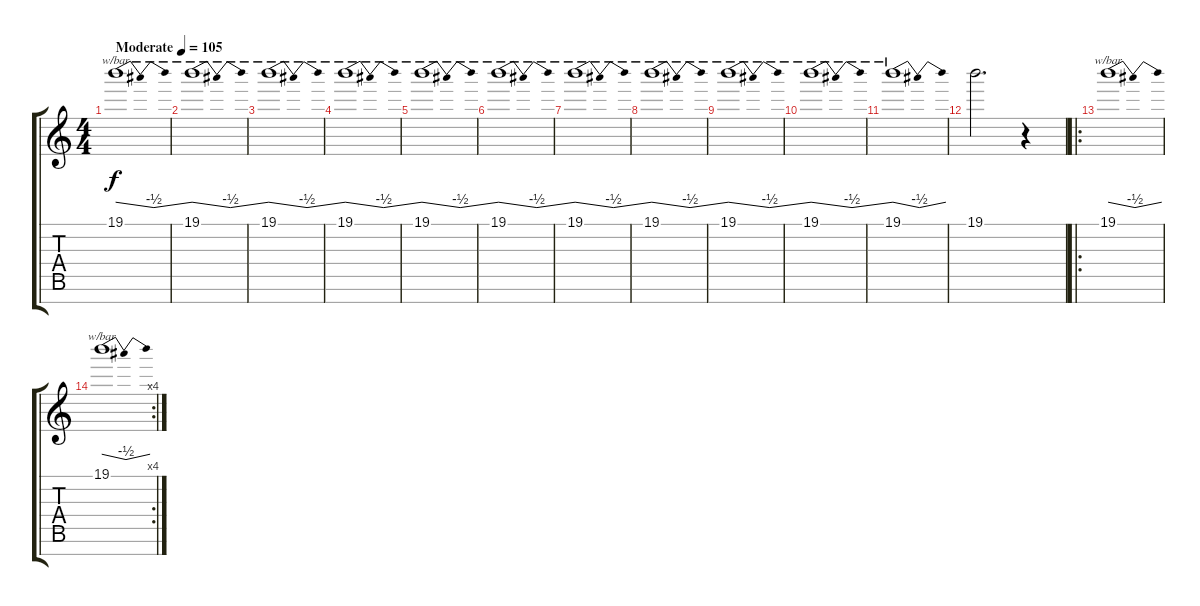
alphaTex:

\track "" {instrument stringensemble1}
\staff {score tabs}
\tuning (E5 B3 G3 D3 A2 E2 B1) {hide}
\ts (4 4)
\tempo (105 "Moderate")
\clef g2
\ks c
19.1.1{tbe (dip default 0 0 30 -2 60 0) dy f instrument stringensemble1} |
19.1.1{tbe (dip default 0 0 30 -2 60 0)} |
19.1.1{tbe (dip default 0 0 30 -2 60 0)} |
19.1.1{tbe (dip default 0 0 30 -2 60 0)} |
19.1.1{tbe (dip default 0 0 30 -2 60 0)} |
19.1.1{tbe (dip default 0 0 30 -2 60 0)} |
19.1.1{tbe (dip default 0 0 30 -2 60 0)} |
19.1.1{tbe (dip default 0 0 30 -2 60 0)} |
19.1.1{tbe (dip default 0 0 30 -2 60 0)} |
19.1.1{tbe (dip default 0 0 30 -2 60 0)} |
19.1.1{tbe (dip default 0 0 30 -2 60 0)} |
19.1.2{d} r.4 |
\ro
19.1.1{tbe (dip default 0 0 30 -2 60 0) volume 10} |
\rc 4
19.1.1{tbe (dip default 0 0 30 -2 60 0)}
